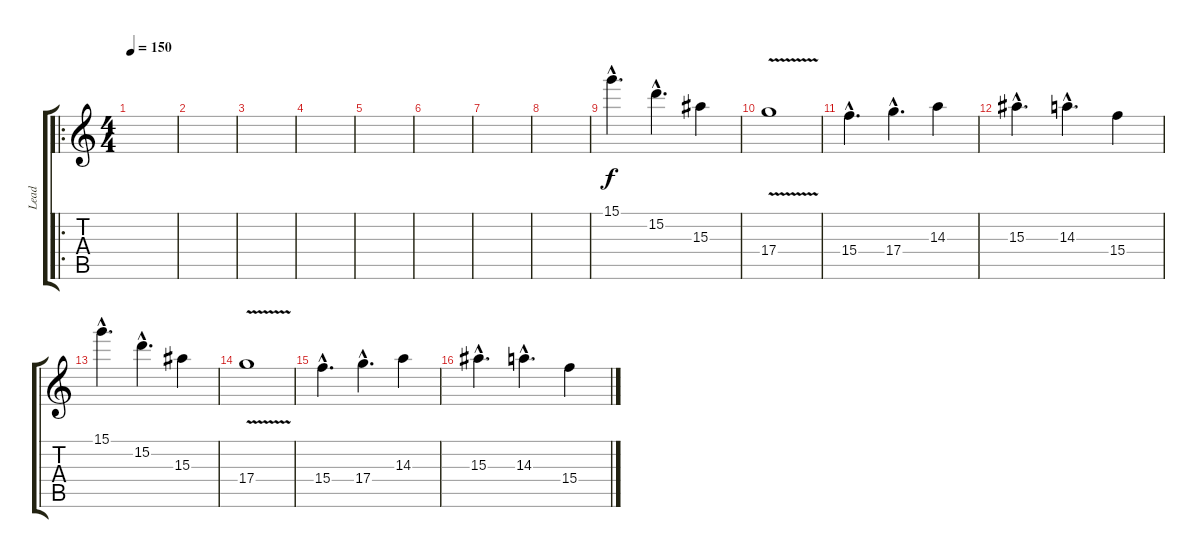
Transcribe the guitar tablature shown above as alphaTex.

\track ("Lead" "Lead") {instrument distortionguitar}
\staff {score tabs}
\tuning (E4 B3 G3 D3 A2 E2) {hide}
\ro
\ts (4 4)
\tempo 150
\clef g2
\ks c
|
|
|
|
|
|
|
|
15.1{hac}.4{d} 15.2{hac}.4{d} 15.3.4 |
17.4{v}.1 |
15.4{hac}.4{d} 17.4{hac}.4{d} 14.3.4 |
15.3{hac}.4{d} 14.3{hac}.4{d} 15.4.4 |
15.1{hac}.4{d} 15.2{hac}.4{d} 15.3.4 |
17.4{v}.1 |
15.4{hac}.4{d} 17.4{hac}.4{d} 14.3.4 |
15.3{hac}.4{d} 14.3{hac}.4{d} 15.4.4
